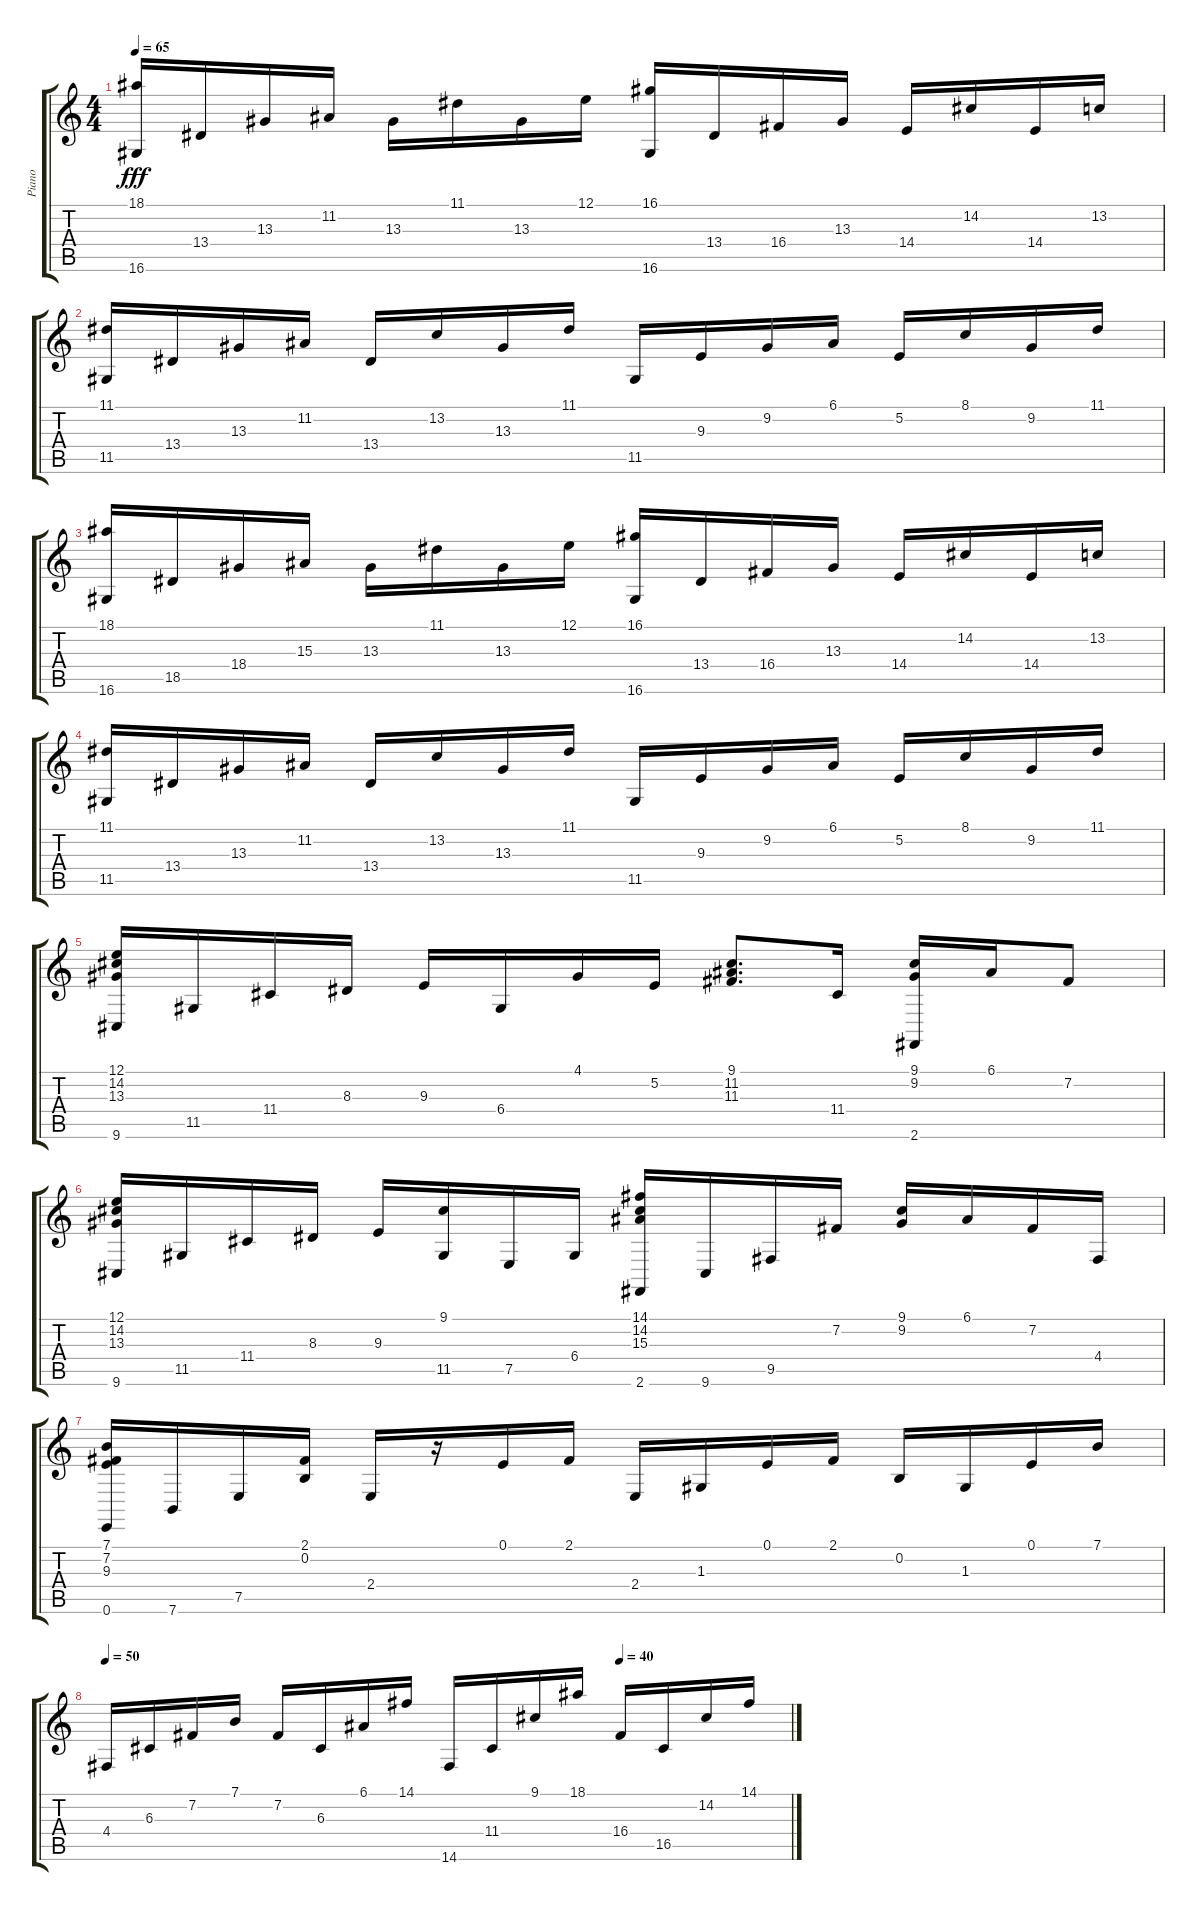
\track ("Piano" "Piano") {instrument acousticgrandpiano}
\staff {score tabs}
\tuning (E4 B3 G3 D3 A2 E2) {hide}
\ts (4 4)
\tempo 65
\clef g2
\ks c
(18.1 16.6).16{dy fff} 13.4.16 13.3.16 11.2.16 13.3.16 11.1.16 13.3.16 12.1.16 (16.1 16.6).16 13.4.16 16.4.16 13.3.16 14.4.16 14.2.16 14.4.16 13.2.16 |
(11.1 11.5).16 13.4.16 13.3.16 11.2.16 13.4.16 13.2.16 13.3.16 11.1.16 11.5.16 9.3.16 9.2.16 6.1.16 5.2.16 8.1.16 9.2.16 11.1.16 |
(18.1 16.6).16 18.5.16 18.4.16 15.3.16 13.3.16 11.1.16 13.3.16 12.1.16 (16.1 16.6).16 13.4.16 16.4.16 13.3.16 14.4.16 14.2.16 14.4.16 13.2.16 |
(11.1 11.5).16 13.4.16 13.3.16 11.2.16 13.4.16 13.2.16 13.3.16 11.1.16 11.5.16 9.3.16 9.2.16 6.1.16 5.2.16 8.1.16 9.2.16 11.1.16 |
(12.1 14.2 13.3 9.6).16 11.5.16 11.4.16 8.3.16 9.3.16 6.4.16 4.1.16 5.2.16 (9.1 11.2 11.3).8{d} 11.4.16 (9.1 9.2 2.6).16 6.1.16 7.2.8 |
(12.1 14.2 13.3 9.6).16 11.5.16 11.4.16 8.3.16 9.3.16 (9.1 11.5).16 7.5.16 6.4.16 (14.1 14.2 15.3 2.6).16 9.6.16 9.5.16 7.2.16 (9.1 9.2).16 6.1.16 7.2.16 4.4.16 |
(7.1 7.2 9.3 0.6).16 7.6.16 7.5.16 (2.1 0.2).16 2.4.16 r.16 0.1.16 2.1.16 2.4.16 1.3.16 0.1.16 2.1.16 0.2.16 1.3.16 0.1.16 7.1.16 |
\tempo 50
\tempo (40 0.75)
4.4.16 6.3.16 7.2.16 7.1.16 7.2.16 6.3.16 6.1.16 14.1.16 14.6.16 11.4.16 9.1.16 18.1.16 16.4.16 16.5.16 14.2.16 14.1.16
